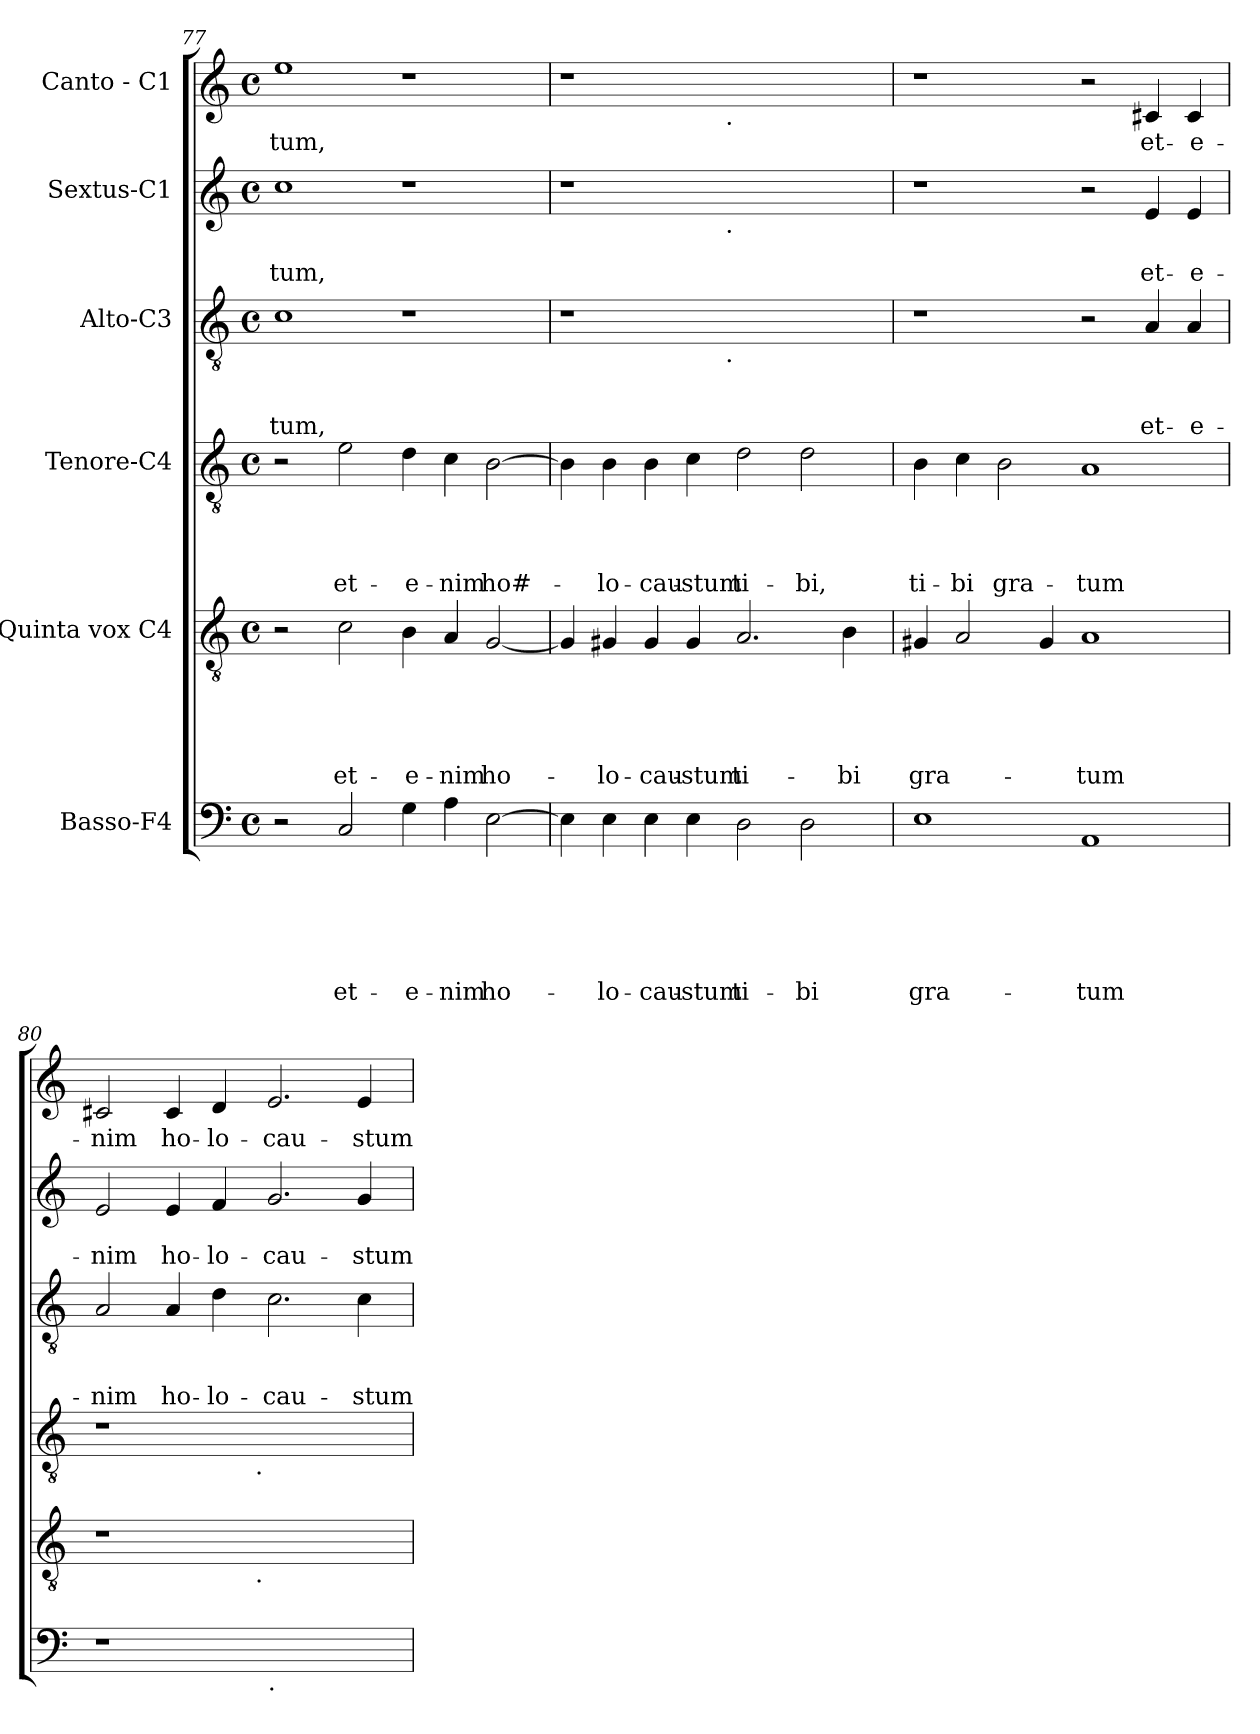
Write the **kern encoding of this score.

**kern	**text	**text	**text	**text	**text	**text	**kern	**text	**text	**text	**text	**text	**kern	**text	**text	**text	**text	**kern	**text	**text	**text	**kern	**text	**text	**kern	**text
*part6	*part6	*part6	*part6	*part6	*part6	*part6	*part5	*part5	*part5	*part5	*part5	*part5	*part4	*part4	*part4	*part4	*part4	*part3	*part3	*part3	*part3	*part2	*part2	*part2	*part1	*part1
*staff6	*staff6	*staff6	*staff6	*staff6	*staff6	*staff6	*staff5	*staff5	*staff5	*staff5	*staff5	*staff5	*staff4	*staff4	*staff4	*staff4	*staff4	*staff3	*staff3	*staff3	*staff3	*staff2	*staff2	*staff2	*staff1	*staff1
*I"Basso-F4	*	*	*	*	*	*	*I"Quinta vox C4	*	*	*	*	*	*I"Tenore-C4	*	*	*	*	*I"Alto-C3	*	*	*	*I"Sextus-C1	*	*	*I"Canto - C1	*
!!LO:PB:g=z
*clefF4	*	*	*	*	*	*	*clefGv2	*	*	*	*	*	*clefGv2	*	*	*	*	*clefGv2	*	*	*	*clefG2	*	*	*clefG2	*
*k[]	*	*	*	*	*	*	*k[]	*	*	*	*	*	*k[]	*	*	*	*	*k[]	*	*	*	*k[]	*	*	*k[]	*
*C:	*	*	*	*	*	*	*C:	*	*	*	*	*	*C:	*	*	*	*	*C:	*	*	*	*C:	*	*	*C:	*
*M4/4	*	*	*	*	*	*	*M4/4	*	*	*	*	*	*M4/4	*	*	*	*	*M4/4	*	*	*	*M4/4	*	*	*M4/4	*
*met(c)	*	*	*	*	*	*	*met(c)	*	*	*	*	*	*met(c)	*	*	*	*	*met(c)	*	*	*	*met(c)	*	*	*met(c)	*
=77	=77	=77	=77	=77	=77	=77	=77	=77	=77	=77	=77	=77	=77	=77	=77	=77	=77	=77	=77	=77	=77	=77	=77	=77	=77	=77
!	!	!	!	!	!	!	!	!	!	!	!	!	!	!	!	!	!	!	!	!	!LO:LY:b	!	!	!LO:LY:b	!	!LO:LY:b
2r	.	.	.	.	.	.	2r	.	.	.	.	.	2r	.	.	.	.	1c	.	.	-tum,	1cc	.	-tum,	1ee	-tum,
!	!	!	!	!	!	!LO:LY:b	!	!	!	!	!	!LO:LY:b	!	!	!	!	!LO:LY:b	!	!	!	!	!	!	!	!	!
2C/	.	.	.	.	.	et-	2c\	.	.	.	.	et-	2e\	.	.	.	et-	.	.	.	.	.	.	.	.	.
!	!	!	!	!	!	!LO:LY:b	!	!	!	!	!	!LO:LY:b	!	!	!	!	!LO:LY:b	!	!	!	!	!	!	!	!	!
4G\	.	.	.	.	.	-e-	4B\	.	.	.	.	-e-	4d\	.	.	.	-e-	1r	.	.	.	1r	.	.	1r	.
!	!	!	!	!	!	!LO:LY:b	!	!	!	!	!	!LO:LY:b	!	!	!	!	!LO:LY:b	!	!	!	!	!	!	!	!	!
4A\	.	.	.	.	.	-nim	4A/	.	.	.	.	-nim	4c\	.	.	.	-nim	.	.	.	.	.	.	.	.	.
!	!	!	!	!	!	!LO:LY:b	!	!	!	!	!	!LO:LY:b	!	!	!	!	!LO:LY:b	!	!	!	!	!	!	!	!	!
[>2E\	.	.	.	.	.	ho-	[<2G/	.	.	.	.	ho-	[>2B\	.	.	.	ho#-	.	.	.	.	.	.	.	.	.
=78	=78	=78	=78	=78	=78	=78	=78	=78	=78	=78	=78	=78	=78	=78	=78	=78	=78	=78	=78	=78	=78	=78	=78	=78	=78	=78
*	*	*	*	*	*	*	*	*	*	*	*	*	*	*	*	*	*	*^	*	*	*	*^	*	*	*^	*
4E\]	.	.	.	.	.	.	4G/]	.	.	.	.	.	4B\]	.	.	.	.	1r	2ryy	.	.	.	1r	2ryy	.	.	1r	2ryy	.
!	!	!	!	!	!	!LO:LY:b	!	!	!	!	!	!LO:LY:b	!	!	!	!	!LO:LY:b	!	!	!	!	!	!	!	!	!	!	!	!
4E\	.	.	.	.	.	-lo-	4G#X/	.	.	.	.	-lo-	4B\	.	.	.	-lo-	.	.	.	.	.	.	.	.	.	.	.	.
!	!	!	!	!	!	!LO:LY:b	!	!	!	!	!	!LO:LY:b	!	!	!	!	!LO:LY:b	!	!	!	!	!	!	!	!	!	!	!	!
4E\	.	.	.	.	.	-cau-	4G#/	.	.	.	.	-cau-	4B\	.	.	.	-cau-	.	4...ryy	.	.	.	.	4...ryy	.	.	.	4...ryy	.
!	!	!	!	!	!	!LO:LY:b	!	!	!	!	!	!LO:LY:b	!	!	!	!	!LO:LY:b	!	!	!	!	!	!	!	!	!	!	!	!
4E\	.	.	.	.	.	-stum	4G#/	.	.	.	.	-stum	4c\	.	.	.	-stum	.	.	.	.	.	.	.	.	.	.	.	.
!	!	!	!	!	!	!	!	!	!	!	!	!	!	!	!	!	!	!	!	!	!	!	!	!	!	!	!	!LO:TX:b:t=.	!
!	!	!	!	!	!	!	!	!	!	!	!	!	!	!	!	!	!	!	!	!	!	!	!	!LO:TX:b:t=.	!	!	!	!	!
!	!	!	!	!	!	!	!	!	!	!	!	!	!	!	!	!	!	!	!LO:TX:b:t=.	!	!	!	!	!	!	!	!	!	!
.	.	.	.	.	.	.	.	.	.	.	.	.	.	.	.	.	.	.	1ryy	.	.	.	.	1ryy	.	.	.	1ryy	.
!	!	!	!	!	!	!LO:LY:b	!	!	!	!	!	!LO:LY:b	!	!	!	!	!LO:LY:b	!	!	!	!	!	!	!	!	!	!	!	!
2D\	.	.	.	.	.	ti-	2.A/	.	.	.	.	ti-	2d\	.	.	.	ti-	1ryy	.	.	.	.	1ryy	.	.	.	1ryy	.	.
!	!	!	!	!	!	!LO:LY:b	!	!	!	!	!	!	!	!	!	!	!LO:LY:b	!	!	!	!	!	!	!	!	!	!	!	!
2D\	.	.	.	.	.	-bi	.	.	.	.	.	.	2d\	.	.	.	-bi,	.	.	.	.	.	.	.	.	.	.	.	.
!	!	!	!	!	!	!	!	!	!	!	!	!LO:LY:b	!	!	!	!	!	!	!	!	!	!	!	!	!	!	!	!	!
.	.	.	.	.	.	.	4B\	.	.	.	.	-bi	.	.	.	.	.	.	.	.	.	.	.	.	.	.	.	.	.
.	.	.	.	.	.	.	.	.	.	.	.	.	.	.	.	.	.	.	32ryy	.	.	.	.	32ryy	.	.	.	32ryy	.
=79	=79	=79	=79	=79	=79	=79	=79	=79	=79	=79	=79	=79	=79	=79	=79	=79	=79	=79	=79	=79	=79	=79	=79	=79	=79	=79	=79	=79	=79
!	!	!	!	!	!	!LO:LY:b	!	!	!	!	!	!LO:LY:b	!	!	!	!	!LO:LY:b	!	!	!	!	!	!	!	!	!	!	!	!
*	*	*	*	*	*	*	*	*	*	*	*	*	*	*	*	*	*	*v	*v	*	*	*	*	*	*	*	*v	*v	*
*	*	*	*	*	*	*	*	*	*	*	*	*	*	*	*	*	*	*	*	*	*	*v	*v	*	*	*	*
1E	.	.	.	.	.	gra-	4G#X/	.	.	.	.	gra-	4B\	.	.	.	ti-	1r	.	.	.	1r	.	.	1r	.
!	!	!	!	!	!	!	!	!	!	!	!	!	!	!	!	!	!LO:LY:b	!	!	!	!	!	!	!	!	!
.	.	.	.	.	.	.	2A/	.	.	.	.	.	4c\	.	.	.	-bi	.	.	.	.	.	.	.	.	.
!	!	!	!	!	!	!	!	!	!	!	!	!	!	!	!	!	!LO:LY:b	!	!	!	!	!	!	!	!	!
.	.	.	.	.	.	.	.	.	.	.	.	.	2B\	.	.	.	gra-	.	.	.	.	.	.	.	.	.
.	.	.	.	.	.	.	4G#/	.	.	.	.	.	.	.	.	.	.	.	.	.	.	.	.	.	.	.
!	!	!	!	!	!	!LO:LY:b	!	!	!	!	!	!LO:LY:b	!	!	!	!	!LO:LY:b	!	!	!	!	!	!	!	!	!
1AA	.	.	.	.	.	-tum	1A	.	.	.	.	-tum	1A	.	.	.	-tum	2r	.	.	.	2r	.	.	2r	.
!	!	!	!	!	!	!	!	!	!	!	!	!	!	!	!	!	!	!	!	!	!LO:LY:b	!	!	!LO:LY:b	!	!LO:LY:b
.	.	.	.	.	.	.	.	.	.	.	.	.	.	.	.	.	.	4A/	.	.	et-	4e/	.	et-	4c#X/	et-
!	!	!	!	!	!	!	!	!	!	!	!	!	!	!	!	!	!	!	!	!	!LO:LY:b	!	!	!LO:LY:b	!	!LO:LY:b
.	.	.	.	.	.	.	.	.	.	.	.	.	.	.	.	.	.	4A/	.	.	-e-	4e/	.	-e-	4c#/	-e-
=80	=80	=80	=80	=80	=80	=80	=80	=80	=80	=80	=80	=80	=80	=80	=80	=80	=80	=80	=80	=80	=80	=80	=80	=80	=80	=80
!	!	!	!	!	!	!	!	!	!	!	!	!	!	!	!	!	!	!	!	!	!LO:LY:b	!	!	!LO:LY:b	!	!LO:LY:b
*	*	*	*	*	*	*	*^	*	*	*	*	*	*^	*	*	*	*	*	*	*	*	*	*	*	*	*
1r	.	.	.	.	.	.	1r	2ryy	.	.	.	.	.	1r	2ryy	.	.	.	.	2A/	.	.	-nim	2e/	.	-nim	2c#X/	-nim
!	!	!	!	!	!	!	!	!	!	!	!	!	!	!	!	!	!	!	!	!	!	!	!LO:LY:b	!	!	!LO:LY:b	!	!LO:LY:b
.	.	.	.	.	.	.	.	4...ryy	.	.	.	.	.	.	4...ryy	.	.	.	.	4A/	.	.	ho-	4e/	.	ho-	4c#/	ho-
!	!	!	!	!	!	!	!	!	!	!	!	!	!	!	!	!	!	!	!	!	!	!	!LO:LY:b	!	!	!LO:LY:b	!	!LO:LY:b
.	.	.	.	.	.	.	.	.	.	.	.	.	.	.	.	.	.	.	.	4d\	.	.	-lo-	4f/	.	-lo-	4d/	-lo-
!	!	!	!	!	!	!	!	!	!	!	!	!	!	!	!LO:TX:b:t=.	!	!	!	!	!	!	!	!	!	!	!	!	!
!	!	!	!	!	!	!	!	!LO:TX:b:t=.	!	!	!	!	!	!	!	!	!	!	!	!	!	!	!	!	!	!	!	!
.	.	.	.	.	.	.	.	1ryy	.	.	.	.	.	.	1ryy	.	.	.	.	.	.	.	.	.	.	.	.	.
!LO:TX:b:t=.	!	!	!	!	!	!	!	!	!	!	!	!	!	!	!	!	!	!	!	!	!	!	!	!	!	!	!	!
!	!	!	!	!	!	!	!	!	!	!	!	!	!	!	!	!	!	!	!	!	!	!	!LO:LY:b	!	!	!LO:LY:b	!	!LO:LY:b
1ryy	.	.	.	.	.	.	1ryy	.	.	.	.	.	.	1ryy	.	.	.	.	.	2.c\	.	.	-cau-	2.g/	.	-cau-	2.e/	-cau-
!	!	!	!	!	!	!	!	!	!	!	!	!	!	!	!	!	!	!	!	!	!	!	!LO:LY:b	!	!	!LO:LY:b	!	!LO:LY:b
.	.	.	.	.	.	.	.	.	.	.	.	.	.	.	.	.	.	.	.	4c\	.	.	-stum	4g/	.	-stum	4e/	-stum
.	.	.	.	.	.	.	.	32ryy	.	.	.	.	.	.	32ryy	.	.	.	.	.	.	.	.	.	.	.	.	.
*	*	*	*	*	*	*	*v	*v	*	*	*	*	*	*	*	*	*	*	*	*	*	*	*	*	*	*	*	*
*	*	*	*	*	*	*	*	*	*	*	*	*	*v	*v	*	*	*	*	*	*	*	*	*	*	*	*	*
=	=	=	=	=	=	=	=	=	=	=	=	=	=	=	=	=	=	=	=	=	=	=	=	=	=	=
*-	*-	*-	*-	*-	*-	*-	*-	*-	*-	*-	*-	*-	*-	*-	*-	*-	*-	*-	*-	*-	*-	*-	*-	*-	*-	*-
